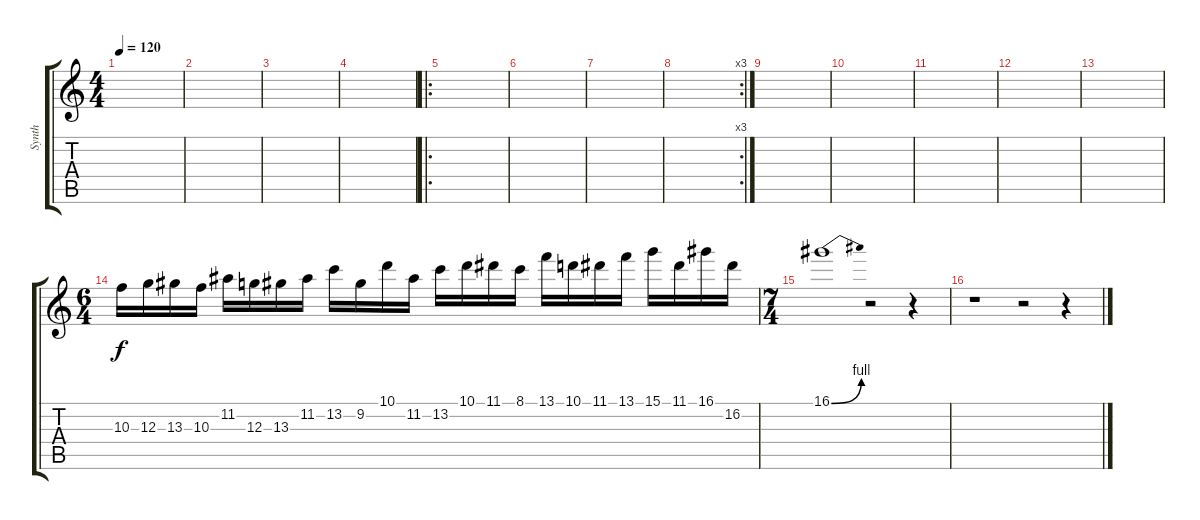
\track ("Synth" "Synth") {instrument lead2sawtooth}
\staff {score tabs}
\tuning (E5 B4 G4 D4 A3 E3) {hide}
\ts (4 4)
\tempo 120
\clef g2
\ks c
|
|
|
|
\ro
|
|
|
\rc 3
|
|
|
|
|
|
\ts (6 4)
10.3.16 12.3.16 13.3.16 10.3.16 11.2.16 12.3.16 13.3.16 11.2.16 13.2.16 9.2.16 10.1.16 11.2.16 13.2.16 10.1.16 11.1.16 8.1.16 13.1.16 10.1.16 11.1.16 13.1.16 15.1.16 11.1.16 16.1.16 16.2.16 |
\ts (7 4)
16.1{be (bend 0 0 60 4)}.1 r.2 r.4 |
r.1 r.2 r.4
